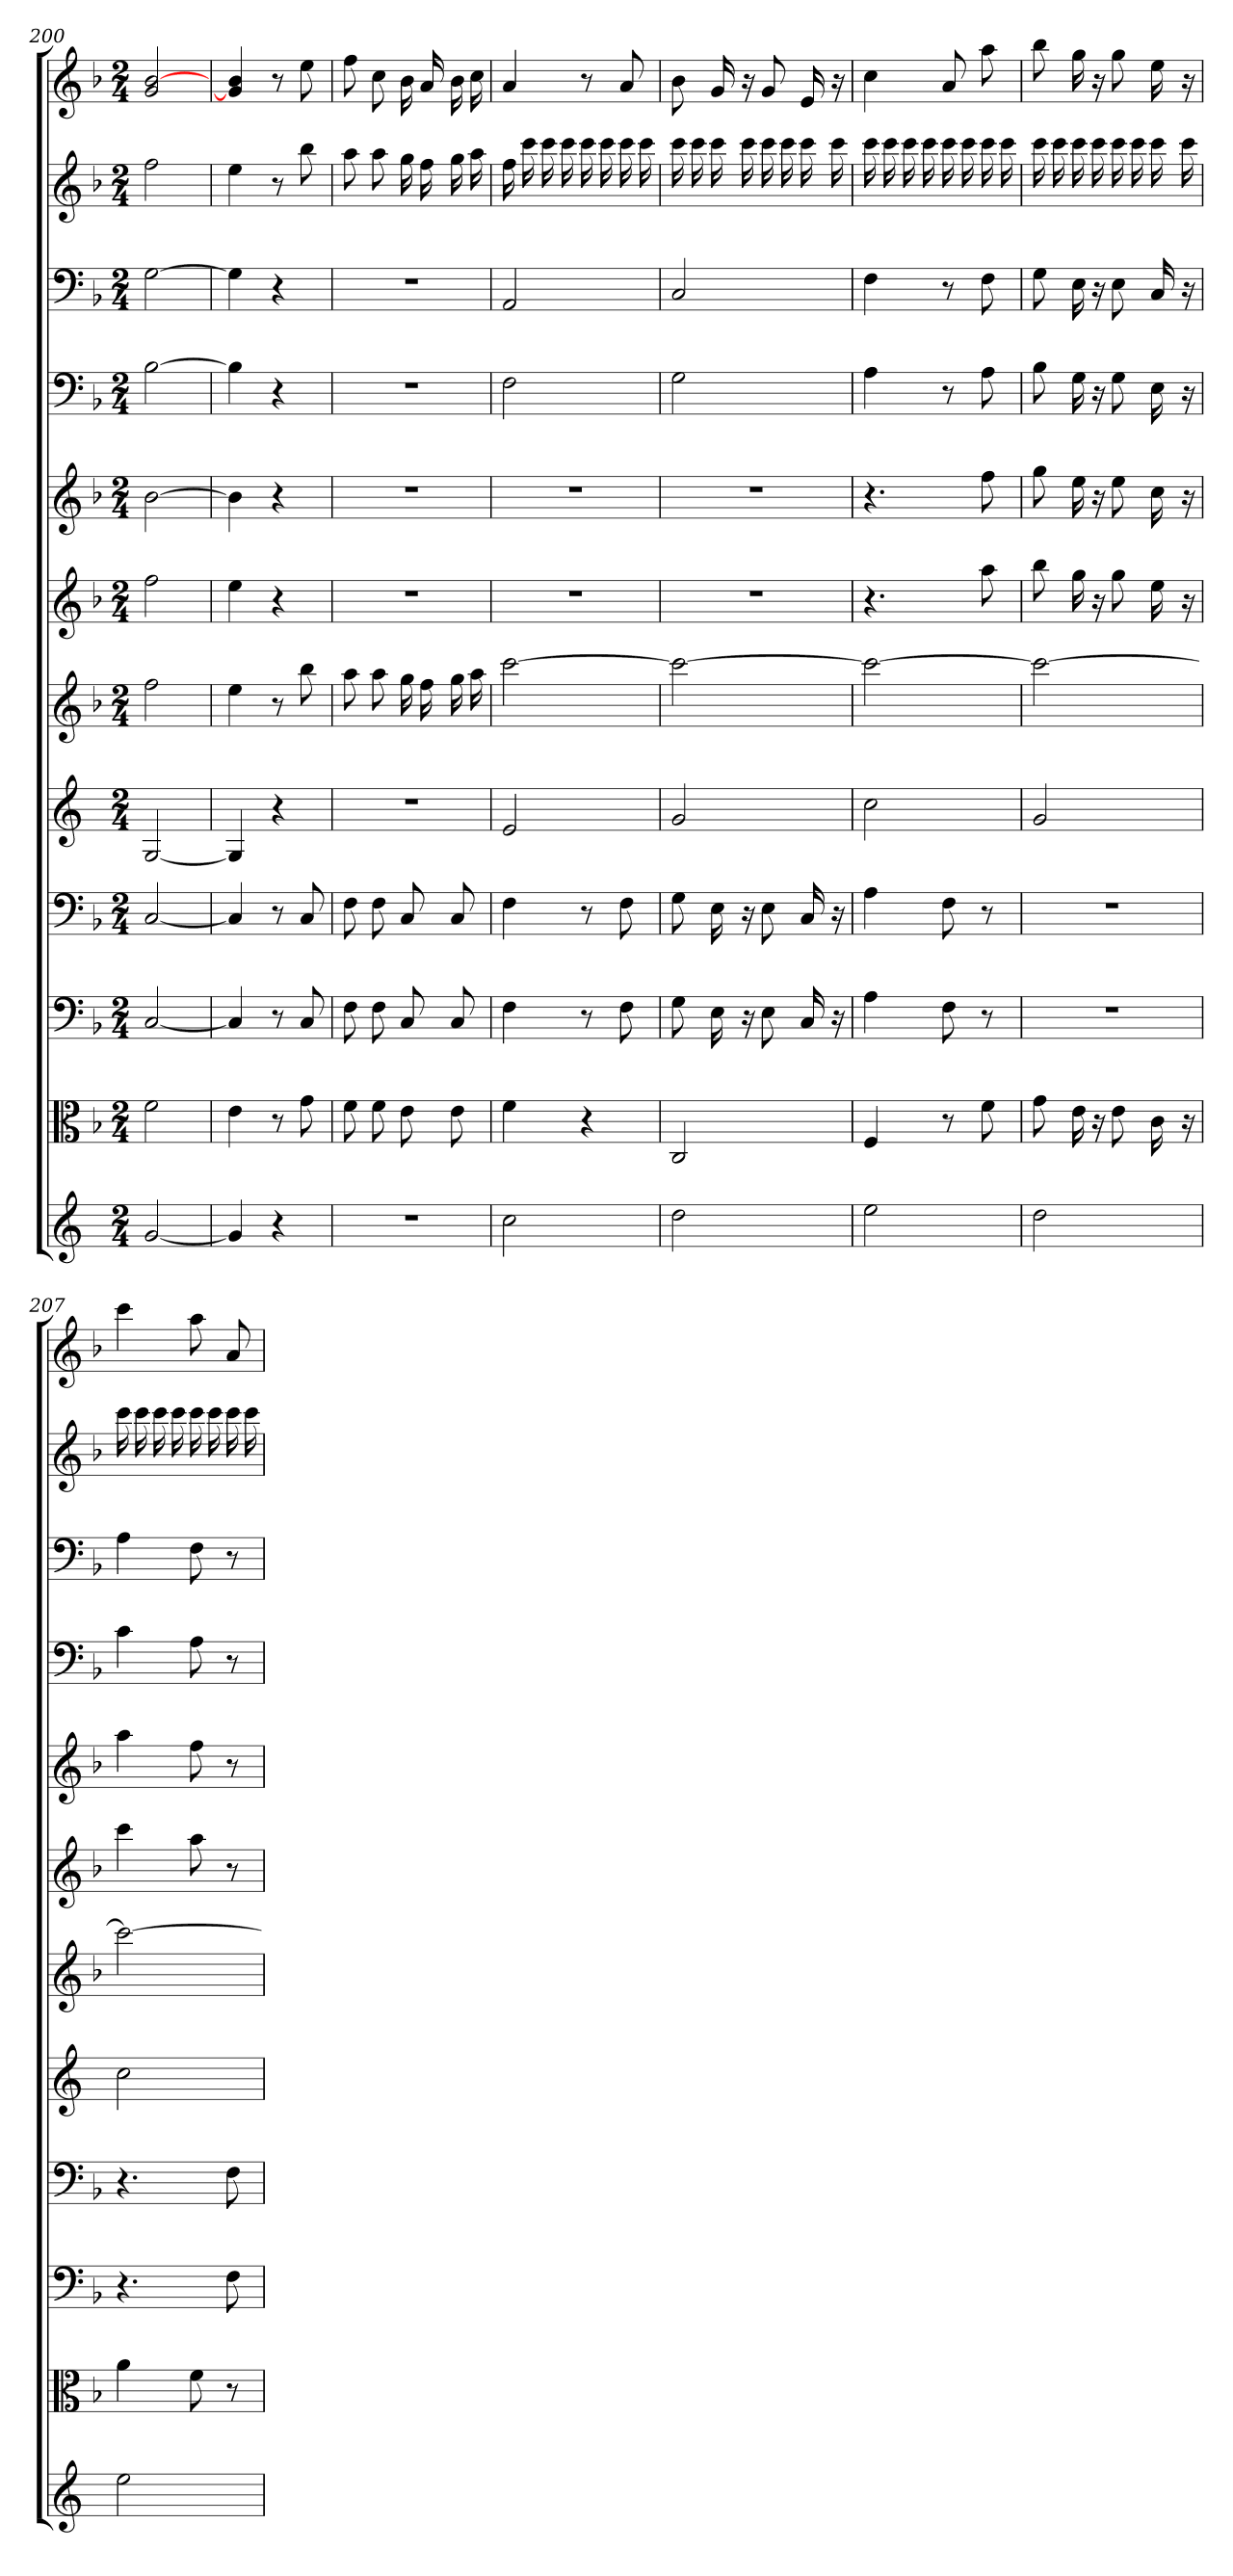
**kern	**kern	**kern	**kern	**kern	**kern	**kern	**kern	**kern	**kern	**kern	**kern
*part12	*part11	*part10	*part9	*part8	*part7	*part6	*part5	*part4	*part3	*part2	*part1
*staff12	*staff11	*staff10	*staff9	*staff8	*staff7	*staff6	*staff5	*staff4	*staff3	*staff2	*staff1
*	*clefC3	*clefF4	*clefF4	*	*	*	*	*clefF4	*clefF4	*	*
*k[]	*k[b-]	*k[b-]	*k[b-]	*k[]	*k[b-]	*k[b-]	*k[b-]	*k[b-]	*k[b-]	*k[b-]	*k[b-]
*M2/4	*M2/4	*M2/4	*M2/4	*M2/4	*M2/4	*M2/4	*M2/4	*M2/4	*M2/4	*M2/4	*M2/4
=200	=200	=200	=200	=200	=200	=200	=200	=200	=200	=200	=200
[2g	2f	[2C	[2C	[2G	2ff	2ff	[2b-	[2B-	[2G	2ff	2g [2b-
=201	=201	=201	=201	=201	=201	=201	=201	=201	=201	=201	=201
4g]	4e	4C]	4C]	4G]	4ee	4ee	4b-]	4B-]	4G]	4ee	4g] 4b-
4r	8r	8r	8r	4r	8r	4r	4r	4r	4r	8r	8r
.	8g	8C	8C	.	8bb-	.	.	.	.	8bb-	8ee
=202	=202	=202	=202	=202	=202	=202	=202	=202	=202	=202	=202
2r	8f	8F	8F	2r	8aa	2r	2r	2r	2r	8aa	8ff
.	8f	8F	8F	.	8aa	.	.	.	.	8aa	8cc
.	8e	8C	8C	.	16gg	.	.	.	.	16gg	16b-
.	.	.	.	.	16ff	.	.	.	.	16ff	16a
.	8e	8C	8C	.	16gg	.	.	.	.	16gg	16b-
.	.	.	.	.	16aa	.	.	.	.	16aa	16cc
=203	=203	=203	=203	=203	=203	=203	=203	=203	=203	=203	=203
2cc	4f	4F	4F	2e	[2ccc	2r	2r	2F	2AA	16ff	4a
.	.	.	.	.	.	.	.	.	.	16ccc	.
.	.	.	.	.	.	.	.	.	.	16ccc	.
.	.	.	.	.	.	.	.	.	.	16ccc	.
.	4r	8r	8r	.	.	.	.	.	.	16ccc	8r
.	.	.	.	.	.	.	.	.	.	16ccc	.
.	.	8F	8F	.	.	.	.	.	.	16ccc	8a
.	.	.	.	.	.	.	.	.	.	16ccc	.
=204	=204	=204	=204	=204	=204	=204	=204	=204	=204	=204	=204
2dd	2C	8G	8G	2g	2ccc_	2r	2r	2G	2C	16ccc	8b-
.	.	.	.	.	.	.	.	.	.	16ccc	.
.	.	16E	16E	.	.	.	.	.	.	16ccc	16g
.	.	16r	16r	.	.	.	.	.	.	16ccc	16r
.	.	8E	8E	.	.	.	.	.	.	16ccc	8g
.	.	.	.	.	.	.	.	.	.	16ccc	.
.	.	16C	16C	.	.	.	.	.	.	16ccc	16e
.	.	16r	16r	.	.	.	.	.	.	16ccc	16r
=205	=205	=205	=205	=205	=205	=205	=205	=205	=205	=205	=205
2ee	4F	4A	4A	2cc	2ccc_	4.r	4.r	4A	4F	16ccc	4cc
.	.	.	.	.	.	.	.	.	.	16ccc	.
.	.	.	.	.	.	.	.	.	.	16ccc	.
.	.	.	.	.	.	.	.	.	.	16ccc	.
.	8r	8F	8F	.	.	.	.	8r	8r	16ccc	8a
.	.	.	.	.	.	.	.	.	.	16ccc	.
.	8f	8r	8r	.	.	8aa	8ff	8A	8F	16ccc	8aa
.	.	.	.	.	.	.	.	.	.	16ccc	.
=206	=206	=206	=206	=206	=206	=206	=206	=206	=206	=206	=206
2dd	8g	2r	2r	2g	2ccc_	8bb-	8gg	8B-	8G	16ccc	8bb-
.	.	.	.	.	.	.	.	.	.	16ccc	.
.	16e	.	.	.	.	16gg	16ee	16G	16E	16ccc	16gg
.	16r	.	.	.	.	16r	16r	16r	16r	16ccc	16r
.	8e	.	.	.	.	8gg	8ee	8G	8E	16ccc	8gg
.	.	.	.	.	.	.	.	.	.	16ccc	.
.	16c	.	.	.	.	16ee	16cc	16E	16C	16ccc	16ee
.	16r	.	.	.	.	16r	16r	16r	16r	16ccc	16r
=207	=207	=207	=207	=207	=207	=207	=207	=207	=207	=207	=207
2ee	4a	4.r	4.r	2cc	2ccc_	4ccc	4aa	4c	4A	16ccc	4ccc
.	.	.	.	.	.	.	.	.	.	16ccc	.
.	.	.	.	.	.	.	.	.	.	16ccc	.
.	.	.	.	.	.	.	.	.	.	16ccc	.
.	8f	.	.	.	.	8aa	8ff	8A	8F	16ccc	8aa
.	.	.	.	.	.	.	.	.	.	16ccc	.
.	8r	8F	8F	.	.	8r	8r	8r	8r	16ccc	8a
.	.	.	.	.	.	.	.	.	.	16ccc	.
=	=	=	=	=	=	=	=	=	=	=	=
*-	*-	*-	*-	*-	*-	*-	*-	*-	*-	*-	*-
